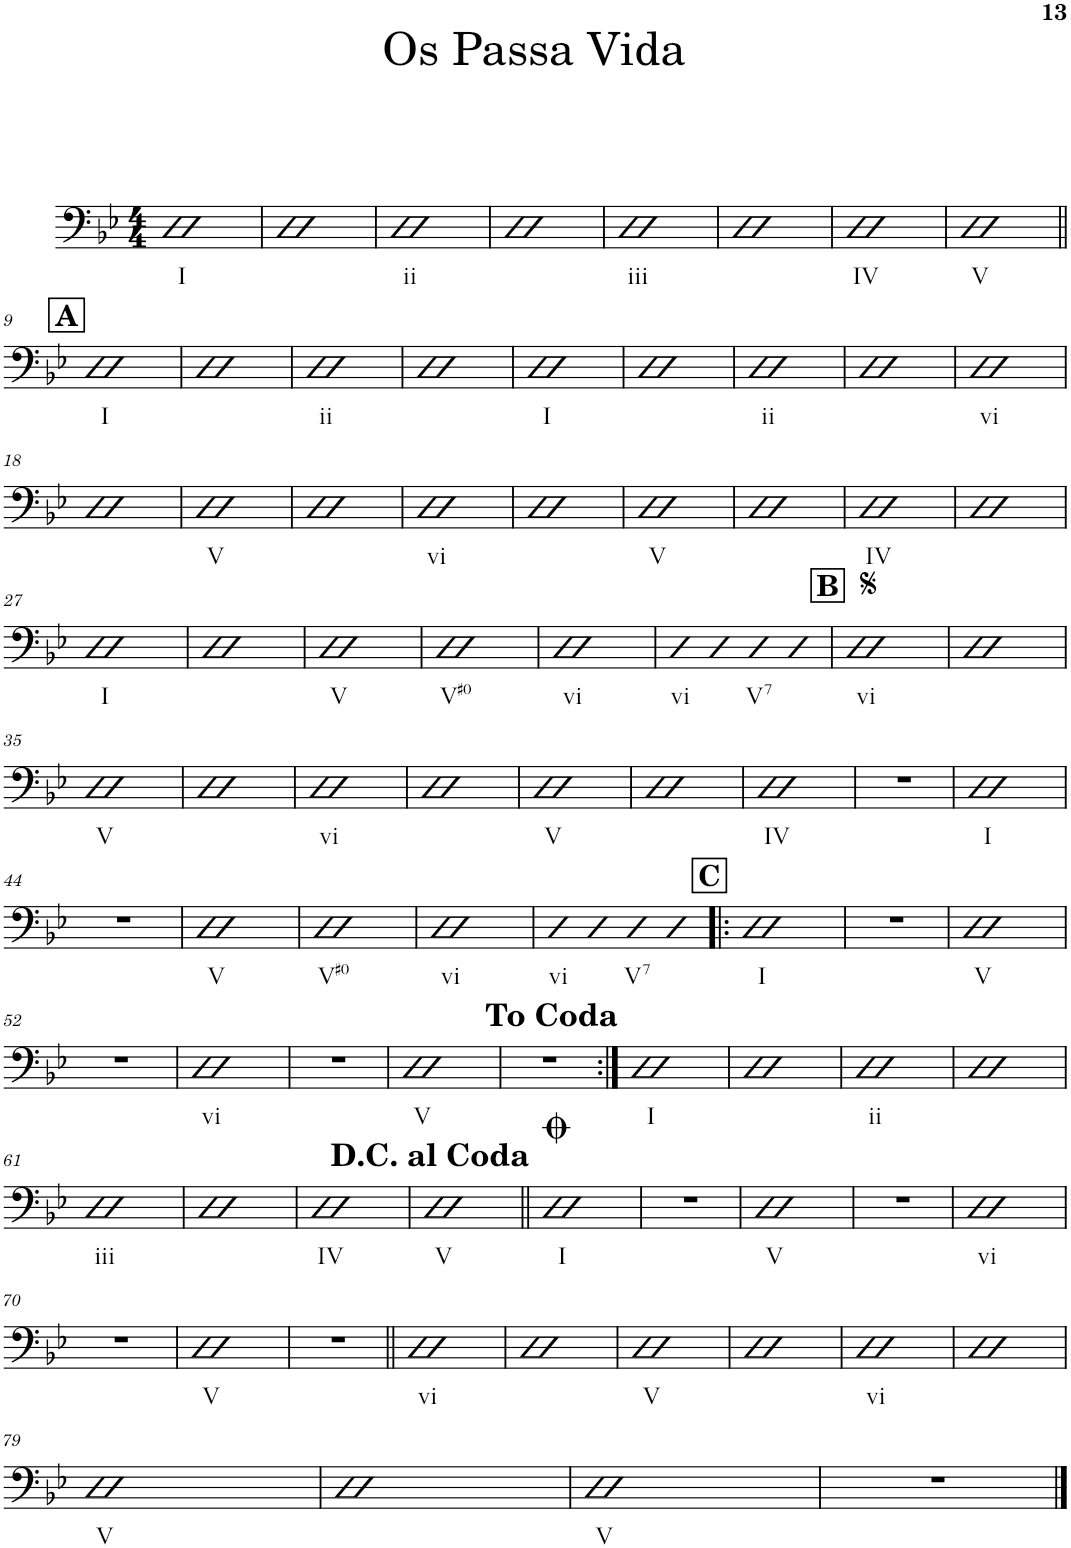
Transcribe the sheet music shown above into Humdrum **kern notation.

**kern
*part1
*staff1
*I"5-str. Electric Bass
*I'El. B.
!!LO:PB:g=z
*clefF4
*Trd7c12
*k[b-e-]
*M4/4
=1
1D
=2
1D
=3
1D
=4
1D
=5
1D
=6
1D
=7
1D
=8
1D
!!LO:LB:g=z
!!LO:REH:place=s1:a:B:cj:fs=14:t=A
=9||
1D
=10
1D
=11
1D
=12
1D
=13
1D
=14
1D
=15
1D
=16
1D
=17
1D
!!LO:LB:g=z
=18
1D
=19
1D
=20
1D
=21
1D
=22
1D
=23
1D
=24
1D
=25
1D
=26
1D
!!LO:LB:g=z
=27
1D
=28
1D
=29
1D
=30
1D
=31
1D
=32
4D
4D
4D
4D
!!LO:REH:place=s1:a:B:cj:fs=14:t=B
=33
1D
=34
1D
!!LO:LB:g=z
=35
1D
=36
1D
=37
1D
=38
1D
=39
1D
=40
1D
=41
1D
=42
1r
=43
1D
!!LO:LB:g=z
=44
1r
=45
1D
=46
1D
=47
1D
=48
4D
4D
4D
4D
!!LO:REH:place=s1:a:B:cj:fs=14:t=C
=49!|:
1D
=50
1r
=51
1D
!!LO:LB:g=z
=52
1r
=53
1D
=54
1r
=55
1D
=56
1r
!LO:TX:a:t=<b><font size="15"/>To Coda</b>
=57:|!
1D
=58
1D
=59
1D
=60
1D
!!LO:LB:g=z
=61
1D
=62
1D
=63
1D
=64
1D
!LO:TX:a:t=<b><font size="15"/>D.C. al Coda</b>
=65||
1D
=66
1r
=67
1D
=68
1r
=69
1D
!!LO:LB:g=z
=70
1r
=71
1D
=72
1r
=73||
1D
=74
1D
=75
1D
=76
1D
=77
1D
=78
1D
!!LO:LB:g=z
=79
1D
=80
1D
=81
1D
=82
1r
==
*-
